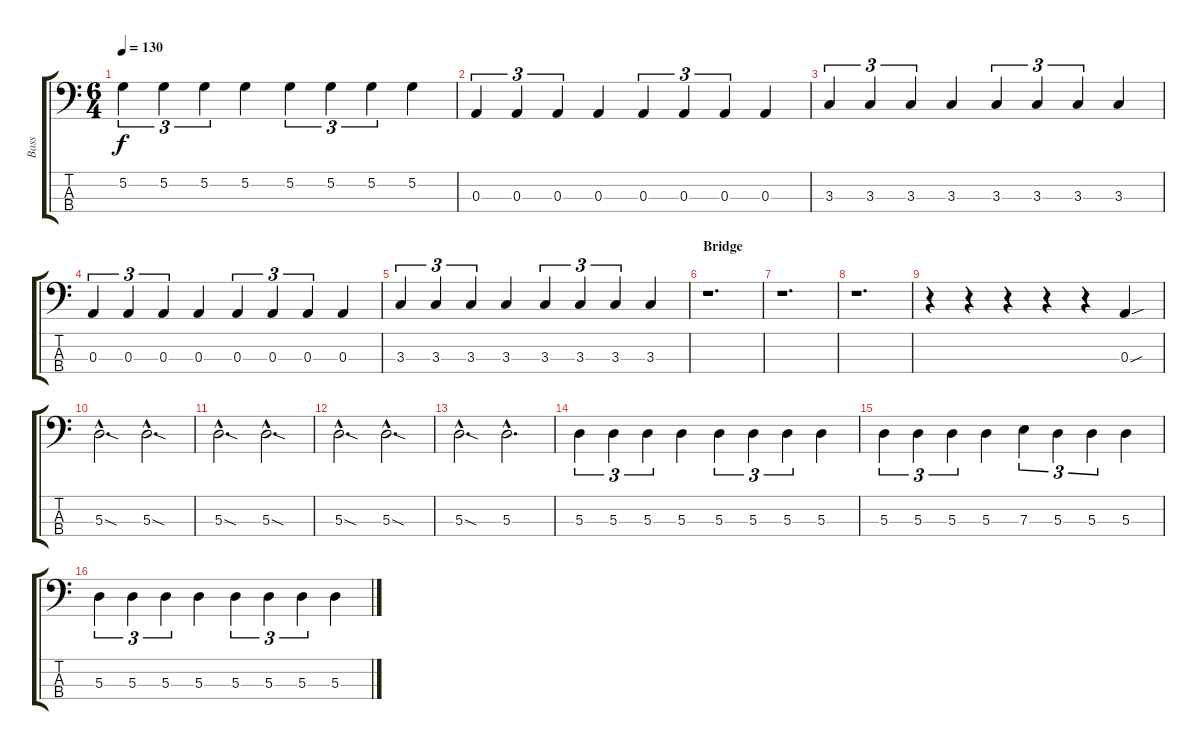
\track ("Bass" "Bass") {instrument electricbasspick}
\staff {score tabs}
\tuning (G2 D2 A1 D1) {hide}
\ts (6 4)
\tempo 130
\clef f4
\ks c
5.2.4{tu (3 2) dy f} 5.2.4{tu (3 2)} 5.2.4{tu (3 2)} 5.2.4 5.2.4{tu (3 2)} 5.2.4{tu (3 2)} 5.2.4{tu (3 2)} 5.2.4 |
0.3.4{tu (3 2)} 0.3.4{tu (3 2)} 0.3.4{tu (3 2)} 0.3.4 0.3.4{tu (3 2)} 0.3.4{tu (3 2)} 0.3.4{tu (3 2)} 0.3.4 |
3.3.4{tu (3 2)} 3.3.4{tu (3 2)} 3.3.4{tu (3 2)} 3.3.4 3.3.4{tu (3 2)} 3.3.4{tu (3 2)} 3.3.4{tu (3 2)} 3.3.4 |
0.3.4{tu (3 2)} 0.3.4{tu (3 2)} 0.3.4{tu (3 2)} 0.3.4 0.3.4{tu (3 2)} 0.3.4{tu (3 2)} 0.3.4{tu (3 2)} 0.3.4 |
3.3.4{tu (3 2)} 3.3.4{tu (3 2)} 3.3.4{tu (3 2)} 3.3.4 3.3.4{tu (3 2)} 3.3.4{tu (3 2)} 3.3.4{tu (3 2)} 3.3.4 |
\section ("" "Bridge")
r.1{d} |
r.1{d} |
\section ("" "")
r.1{d} |
r.4 r.4 r.4 r.4 r.4 0.3{sou}.4 |
5.3{sod hac}.2{d} 5.3{sod hac}.2{d} |
5.3{sod hac}.2{d} 5.3{sod hac}.2{d} |
5.3{sod hac}.2{d} 5.3{sod hac}.2{d} |
5.3{sod hac}.2{d} 5.3{hac}.2{d} |
5.3.4{tu (3 2)} 5.3.4{tu (3 2)} 5.3.4{tu (3 2)} 5.3.4 5.3.4{tu (3 2)} 5.3.4{tu (3 2)} 5.3.4{tu (3 2)} 5.3.4 |
5.3.4{tu (3 2)} 5.3.4{tu (3 2)} 5.3.4{tu (3 2)} 5.3.4 7.3.4{tu (3 2)} 5.3.4{tu (3 2)} 5.3.4{tu (3 2)} 5.3.4 |
5.3.4{tu (3 2)} 5.3.4{tu (3 2)} 5.3.4{tu (3 2)} 5.3.4 5.3.4{tu (3 2)} 5.3.4{tu (3 2)} 5.3.4{tu (3 2)} 5.3.4
